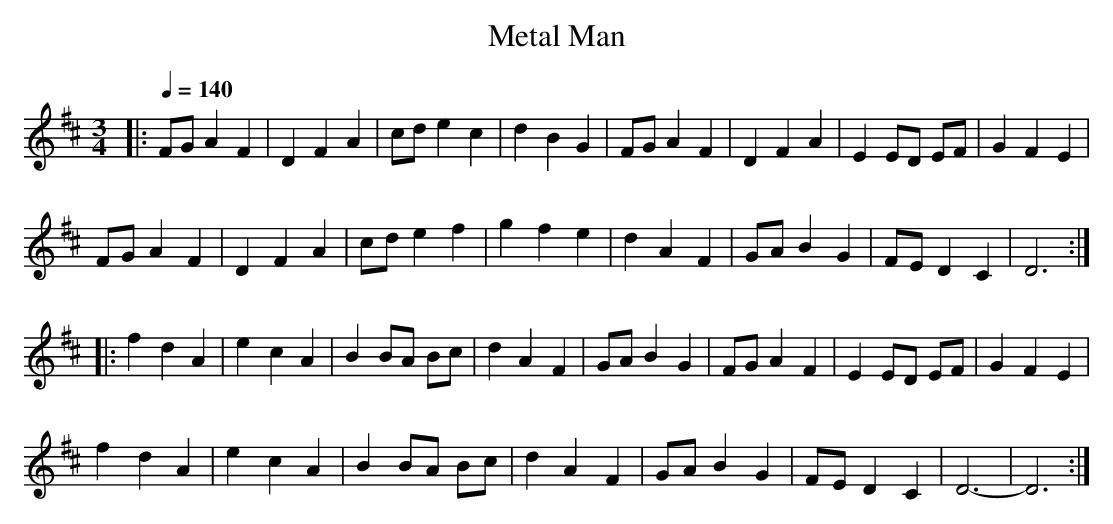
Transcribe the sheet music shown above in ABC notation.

X:1
T:Metal Man
M:3/4
L:1/8
K:D
|:[Q:1/4=140]FG A2F2|D2F2A2|cd e2c2|d2B2G2|FG A2F2|D2F2A2|E2ED EF|G2F2E2|
FG A2F2|D2F2A2|cd e2f2|g2f2e2|d2A2F2|GA B2G2|FE D2C2|D6:|
|:f2d2A2|e2c2A2|B2BA Bc|d2A2F2|GA B2G2|FG A2F2|E2ED EF|G2F2E2|
f2d2A2|e2c2A2|B2BA Bc|d2A2F2|GA B2G2|FE D2C2|D6-|D6:|
